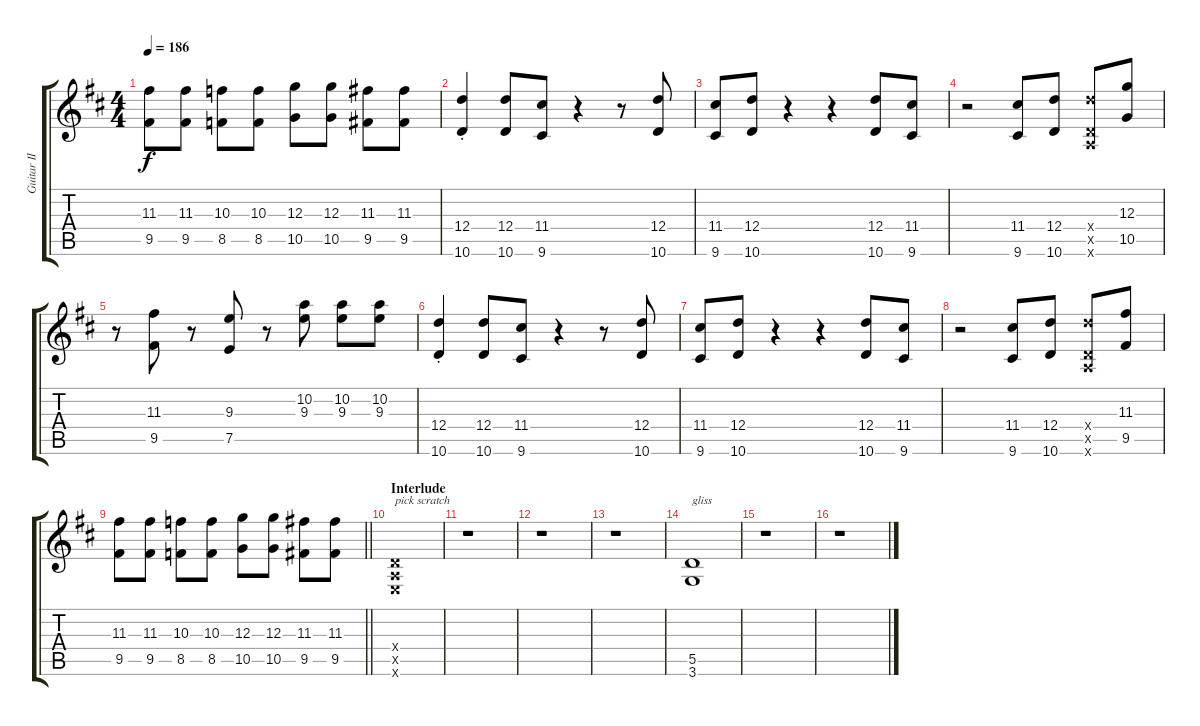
\track ("Guitar II (Aiji)" "Guitar II ") {instrument distortionguitar}
\staff {score tabs}
\tuning (E4 B3 G3 D3 A2 E2) {hide}
\ts (4 4)
\tempo 186
\clef g2
\ks d
(11.3 9.5).8{dy f} (11.3 9.5).8 (10.3 8.5).8 (10.3 8.5).8 (12.3 10.5).8 (12.3 10.5).8 (11.3 9.5).8 (11.3 9.5).8 |
(12.4{st} 10.6{st}).4 (12.4 10.6).8 (11.4 9.6).8 r.4 r.8 (12.4 10.6).8 |
(11.4 9.6).8 (12.4 10.6).8 r.4 r.4 (12.4 10.6).8 (11.4 9.6).8 |
r.2 (11.4 9.6).8 (12.4 10.6).8 (12.4{x} 0.5{x} 10.6{x}).8 (12.3 10.5).8 |
r.8 (11.3 9.5).8 r.8 (9.3 7.5).8 r.8 (10.2 9.3).8 (10.2 9.3).8 (10.2 9.3).8 |
(12.4{st} 10.6{st}).4 (12.4 10.6).8 (11.4 9.6).8 r.4 r.8 (12.4 10.6).8 |
(11.4 9.6).8 (12.4 10.6).8 r.4 r.4 (12.4 10.6).8 (11.4 9.6).8 |
r.2 (11.4 9.6).8 (12.4 10.6).8 (12.4{x} 0.5{x} 10.6{x}).8 (11.3 9.5).8 |
\barLineRight lightlight
(11.3 9.5).8 (11.3 9.5).8 (10.3 8.5).8 (10.3 8.5).8 (12.3 10.5).8 (12.3 10.5).8 (11.3 9.5).8 (11.3 9.5).8 |
\section ("" "Interlude")
(0.4{x} 0.5{x} 0.6{x}).1{txt "pick scratch"} |
r.1 |
r.1 |
r.1 |
(5.5 3.6).1{txt "gliss"} |
r.1 |
r.1
